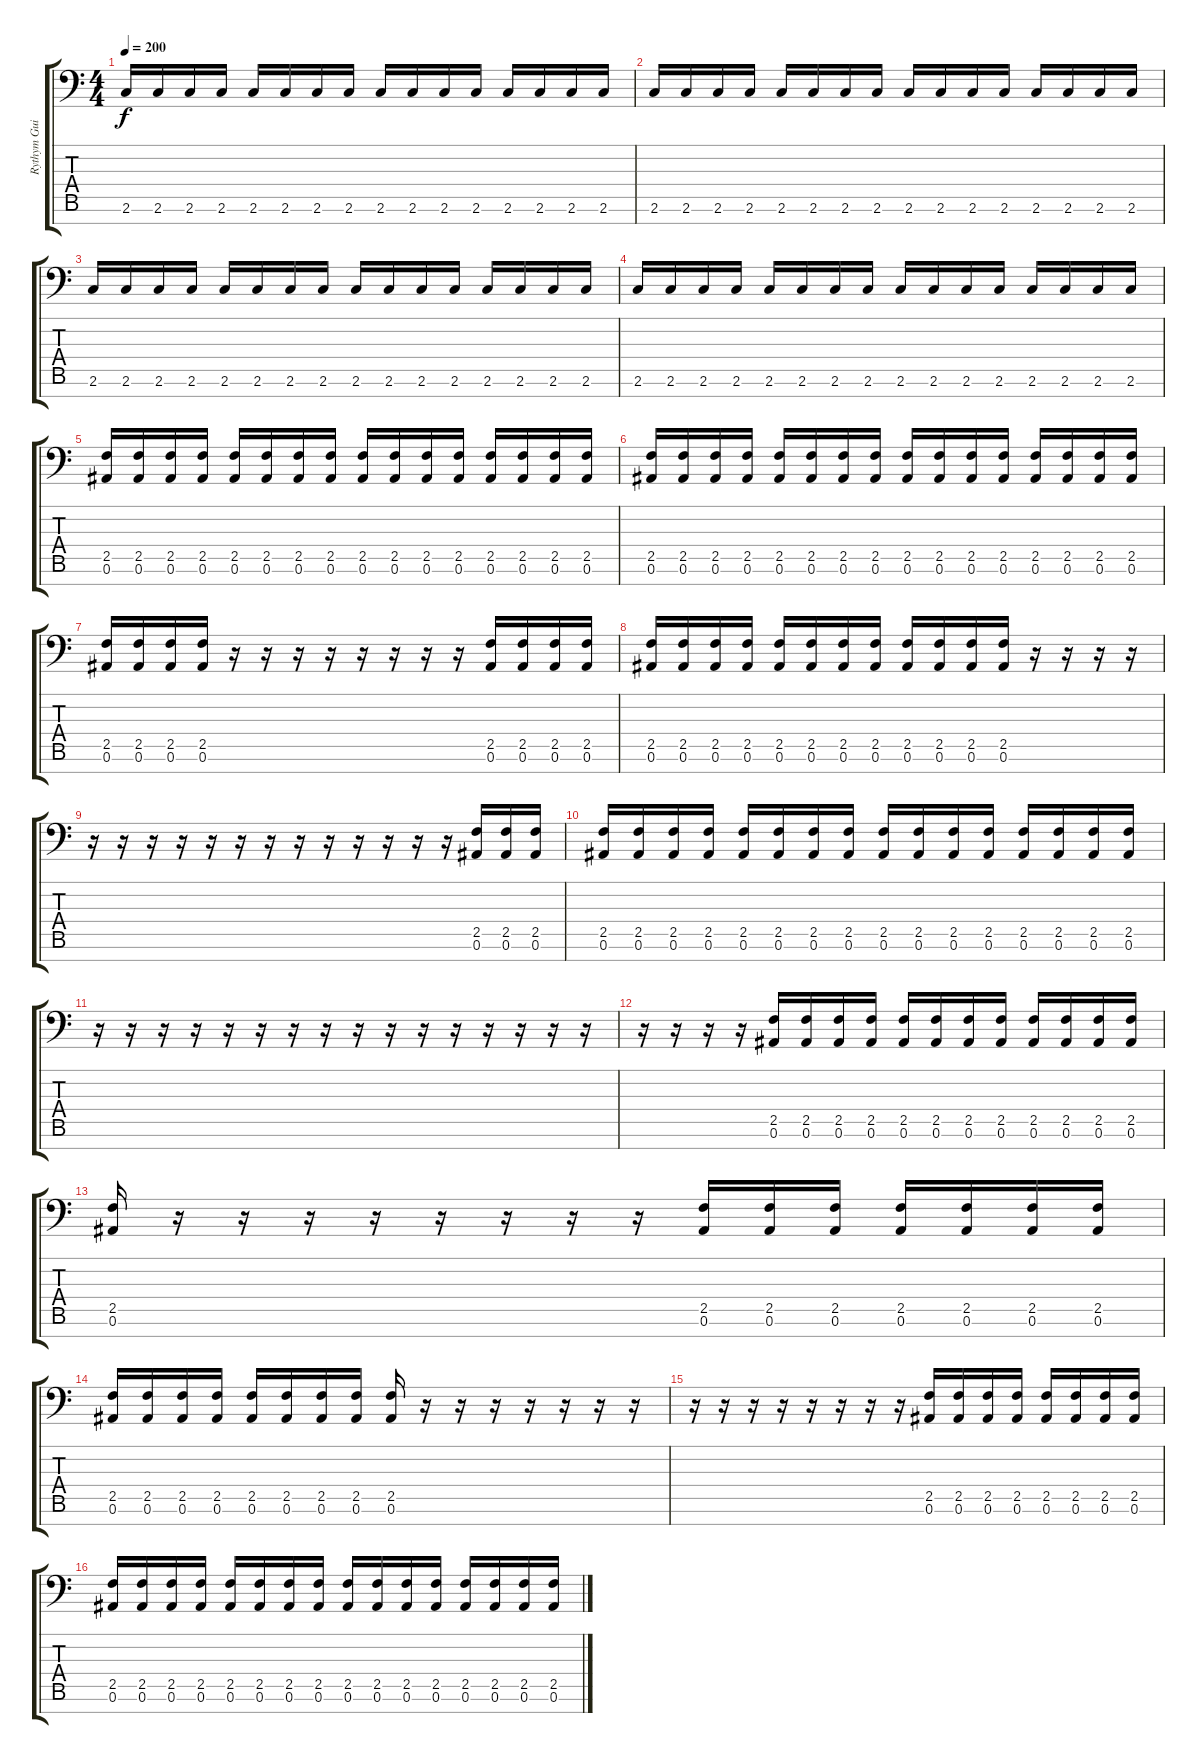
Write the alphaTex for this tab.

\track ("Rythym Guitar 2 (Tuned To F)" "Rythym Gui") {instrument distortionguitar}
\staff {score tabs}
\tuning (Bb3 Gb3 Db3 Ab2 Eb2 Bb1 F1) {hide}
\ts (4 4)
\tempo 200
\clef f4
\ks c
2.6.16{dy f} 2.6.16 2.6.16 2.6.16 2.6.16 2.6.16 2.6.16 2.6.16 2.6.16 2.6.16 2.6.16 2.6.16 2.6.16 2.6.16 2.6.16 2.6.16 |
2.6.16 2.6.16 2.6.16 2.6.16 2.6.16 2.6.16 2.6.16 2.6.16 2.6.16 2.6.16 2.6.16 2.6.16 2.6.16 2.6.16 2.6.16 2.6.16 |
2.6.16 2.6.16 2.6.16 2.6.16 2.6.16 2.6.16 2.6.16 2.6.16 2.6.16 2.6.16 2.6.16 2.6.16 2.6.16 2.6.16 2.6.16 2.6.16 |
2.6.16 2.6.16 2.6.16 2.6.16 2.6.16 2.6.16 2.6.16 2.6.16 2.6.16 2.6.16 2.6.16 2.6.16 2.6.16 2.6.16 2.6.16 2.6.16 |
(2.5 0.6).16 (2.5 0.6).16 (2.5 0.6).16 (2.5 0.6).16 (2.5 0.6).16 (2.5 0.6).16 (2.5 0.6).16 (2.5 0.6).16 (2.5 0.6).16 (2.5 0.6).16 (2.5 0.6).16 (2.5 0.6).16 (2.5 0.6).16 (2.5 0.6).16 (2.5 0.6).16 (2.5 0.6).16 |
(2.5 0.6).16 (2.5 0.6).16 (2.5 0.6).16 (2.5 0.6).16 (2.5 0.6).16 (2.5 0.6).16 (2.5 0.6).16 (2.5 0.6).16 (2.5 0.6).16 (2.5 0.6).16 (2.5 0.6).16 (2.5 0.6).16 (2.5 0.6).16 (2.5 0.6).16 (2.5 0.6).16 (2.5 0.6).16 |
(2.5 0.6).16 (2.5 0.6).16 (2.5 0.6).16 (2.5 0.6).16 r.16 r.16 r.16 r.16 r.16 r.16 r.16 r.16 (2.5 0.6).16 (2.5 0.6).16 (2.5 0.6).16 (2.5 0.6).16 |
(2.5 0.6).16 (2.5 0.6).16 (2.5 0.6).16 (2.5 0.6).16 (2.5 0.6).16 (2.5 0.6).16 (2.5 0.6).16 (2.5 0.6).16 (2.5 0.6).16 (2.5 0.6).16 (2.5 0.6).16 (2.5 0.6).16 r.16 r.16 r.16 r.16 |
r.16 r.16 r.16 r.16 r.16 r.16 r.16 r.16 r.16 r.16 r.16 r.16 r.16 (2.5 0.6).16 (2.5 0.6).16 (2.5 0.6).16 |
(2.5 0.6).16 (2.5 0.6).16 (2.5 0.6).16 (2.5 0.6).16 (2.5 0.6).16 (2.5 0.6).16 (2.5 0.6).16 (2.5 0.6).16 (2.5 0.6).16 (2.5 0.6).16 (2.5 0.6).16 (2.5 0.6).16 (2.5 0.6).16 (2.5 0.6).16 (2.5 0.6).16 (2.5 0.6).16 |
r.16 r.16 r.16 r.16 r.16 r.16 r.16 r.16 r.16 r.16 r.16 r.16 r.16 r.16 r.16 r.16 |
r.16 r.16 r.16 r.16 (2.5 0.6).16 (2.5 0.6).16 (2.5 0.6).16 (2.5 0.6).16 (2.5 0.6).16 (2.5 0.6).16 (2.5 0.6).16 (2.5 0.6).16 (2.5 0.6).16 (2.5 0.6).16 (2.5 0.6).16 (2.5 0.6).16 |
(2.5 0.6).16 r.16 r.16 r.16 r.16 r.16 r.16 r.16 r.16 (2.5 0.6).16 (2.5 0.6).16 (2.5 0.6).16 (2.5 0.6).16 (2.5 0.6).16 (2.5 0.6).16 (2.5 0.6).16 |
(2.5 0.6).16 (2.5 0.6).16 (2.5 0.6).16 (2.5 0.6).16 (2.5 0.6).16 (2.5 0.6).16 (2.5 0.6).16 (2.5 0.6).16 (2.5 0.6).16 r.16 r.16 r.16 r.16 r.16 r.16 r.16 |
r.16 r.16 r.16 r.16 r.16 r.16 r.16 r.16 (2.5 0.6).16 (2.5 0.6).16 (2.5 0.6).16 (2.5 0.6).16 (2.5 0.6).16 (2.5 0.6).16 (2.5 0.6).16 (2.5 0.6).16 |
(2.5 0.6).16 (2.5 0.6).16 (2.5 0.6).16 (2.5 0.6).16 (2.5 0.6).16 (2.5 0.6).16 (2.5 0.6).16 (2.5 0.6).16 (2.5 0.6).16 (2.5 0.6).16 (2.5 0.6).16 (2.5 0.6).16 (2.5 0.6).16 (2.5 0.6).16 (2.5 0.6).16 (2.5 0.6).16
